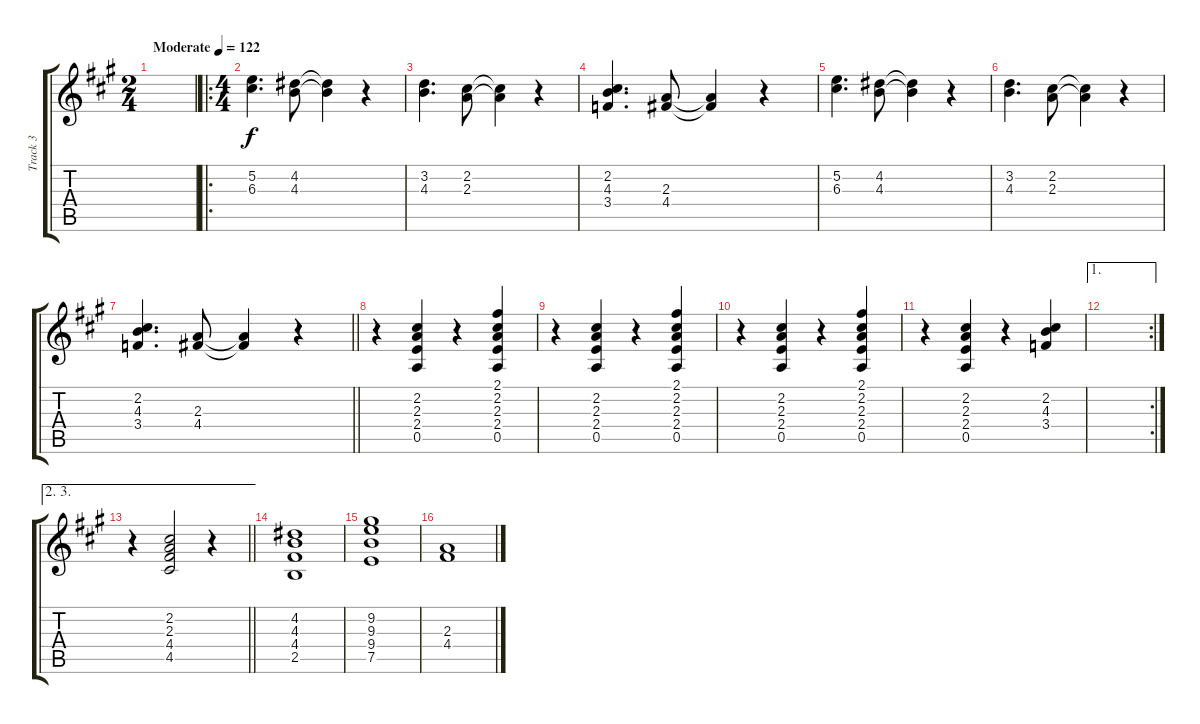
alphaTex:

\track ("Track 3" "Track 3") {instrument electricguitarclean}
\staff {score tabs}
\tuning (E4 B3 G3 D3 A2 E2) {hide}
\ts (2 4)
\tempo (122 "Moderate")
\clef g2
\ks a
|
\ro
\ts (4 4)
(5.2 6.3).4{d} (4.2 4.3).8 (4.2{t} 4.3{t}).4 r.4 |
(3.2 4.3).4{d} (2.2 2.3).8 (2.2{t} 2.3{t}).4 r.4 |
(2.2 4.3 3.4).4{d} (2.3 4.4).8 (2.3{t} 4.4{t}).4 r.4 |
(5.2 6.3).4{d} (4.2 4.3).8 (4.2{t} 4.3{t}).4 r.4 |
(3.2 4.3).4{d} (2.2 2.3).8 (2.2{t} 2.3{t}).4 r.4 |
\barLineRight lightlight
(2.2 4.3 3.4).4{d} (2.3 4.4).8 (2.3{t} 4.4{t}).4 r.4 |
r.4 (2.2 2.3 2.4 0.5).4 r.4 (2.1 2.2 2.3 2.4 0.5).4 |
r.4 (2.2 2.3 2.4 0.5).4 r.4 (2.1 2.2 2.3 2.4 0.5).4 |
r.4 (2.2 2.3 2.4 0.5).4 r.4 (2.1 2.2 2.3 2.4 0.5).4 |
r.4 (2.2 2.3 2.4 0.5).4 r.4 (2.2 4.3 3.4).4 |
\ae 1
\rc 2
|
\ae (2 3)
\barLineRight lightlight
r.4 (2.2 2.3 4.4 4.5).2 r.4 |
(4.2 4.3 4.4 2.5).1 |
(9.2 9.3 9.4 7.5).1 |
(2.3 4.4).1
